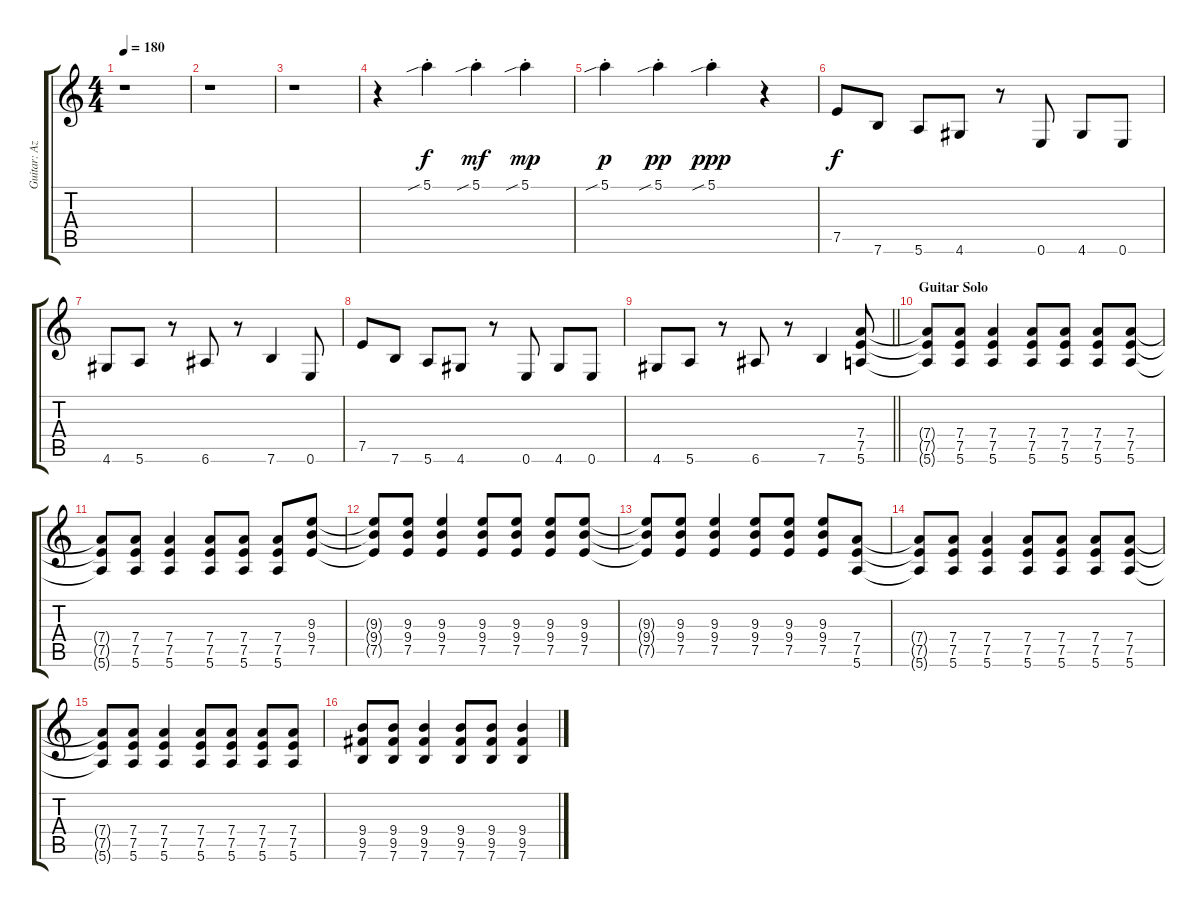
\track ("Guitar: Azusa Nakano" "Guitar: Az") {instrument distortionguitar}
\staff {score tabs}
\tuning (E4 B3 G3 D3 A2 E2) {hide}
\ts (4 4)
\tempo 180
\clef g2
\ks c
r.1{dy f} |
r.1 |
r.1 |
r.4 5.1{sib st}.4 5.1{sib st}.4{dy mf} 5.1{sib st}.4{dy mp} |
5.1{sib st}.4{dy p} 5.1{sib st}.4{dy pp} 5.1{sib st}.4{dy ppp} r.4 |
7.5.8{dy f} 7.6.8 5.6.8 4.6.8 r.8 0.6.8 4.6.8 0.6.8 |
4.6.8 5.6.8 r.8 6.6.8 r.8 7.6.4 0.6.8 |
7.5.8 7.6.8 5.6.8 4.6.8 r.8 0.6.8 4.6.8 0.6.8 |
\barLineRight lightlight
4.6.8 5.6.8 r.8 6.6.8 r.8 7.6.4 (7.4 7.5 5.6).8{balance 8} |
\section ("" "Guitar Solo")
(7.4{t} 7.5{t} 5.6{t}).8 (7.4 7.5 5.6).8 (7.4 7.5 5.6).4 (7.4 7.5 5.6).8 (7.4 7.5 5.6).8 (7.4 7.5 5.6).8 (7.4 7.5 5.6).8 |
(7.4{t} 7.5{t} 5.6{t}).8 (7.4 7.5 5.6).8 (7.4 7.5 5.6).4 (7.4 7.5 5.6).8 (7.4 7.5 5.6).8 (7.4 7.5 5.6).8 (9.3 9.4 7.5).8 |
(9.3{t} 9.4{t} 7.5{t}).8 (9.3 9.4 7.5).8 (9.3 9.4 7.5).4 (9.3 9.4 7.5).8 (9.3 9.4 7.5).8 (9.3 9.4 7.5).8 (9.3 9.4 7.5).8 |
(9.3{t} 9.4{t} 7.5{t}).8 (9.3 9.4 7.5).8 (9.3 9.4 7.5).4 (9.3 9.4 7.5).8 (9.3 9.4 7.5).8 (9.3 9.4 7.5).8 (7.4 7.5 5.6).8 |
(7.4{t} 7.5{t} 5.6{t}).8 (7.4 7.5 5.6).8 (7.4 7.5 5.6).4 (7.4 7.5 5.6).8 (7.4 7.5 5.6).8 (7.4 7.5 5.6).8 (7.4 7.5 5.6).8 |
(7.4{t} 7.5{t} 5.6{t}).8 (7.4 7.5 5.6).8 (7.4 7.5 5.6).4 (7.4 7.5 5.6).8 (7.4 7.5 5.6).8 (7.4 7.5 5.6).8 (7.4 7.5 5.6).8 |
(9.4 9.5 7.6).8 (9.4 9.5 7.6).8 (9.4 9.5 7.6).4 (9.4 9.5 7.6).8 (9.4 9.5 7.6).8 (9.4 9.5 7.6).4
